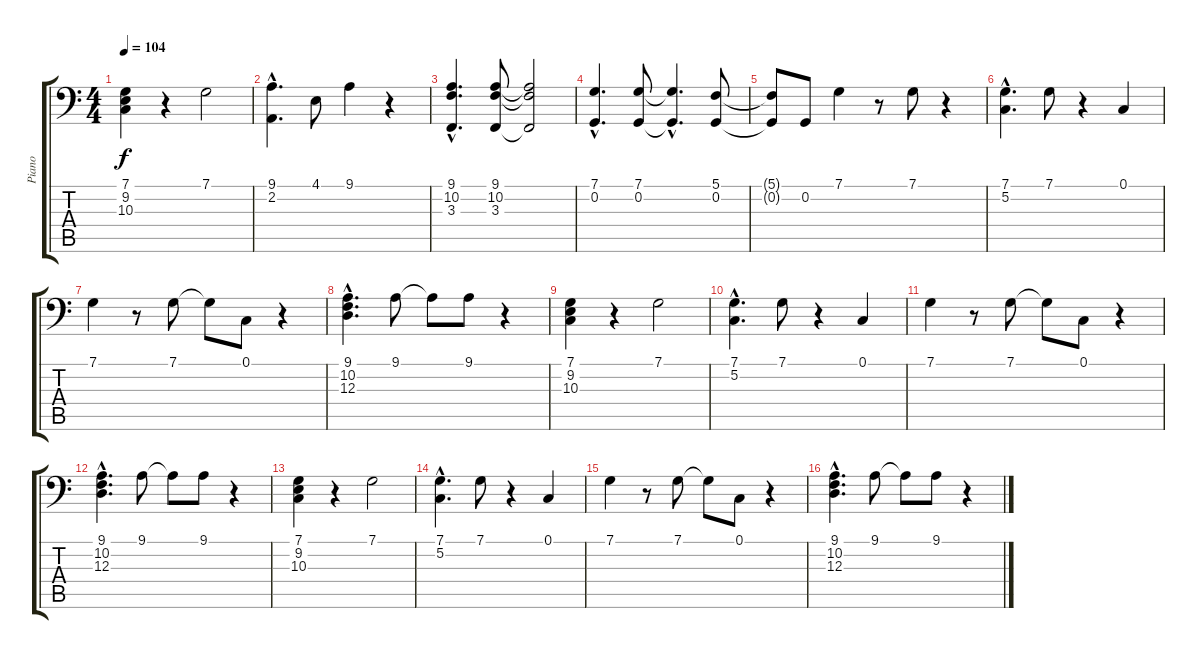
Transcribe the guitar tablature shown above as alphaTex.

\track ("Piano" "Piano") {instrument brightacousticpiano}
\staff {score tabs}
\tuning (C3 G2 D2 A1 E1 B0) {hide}
\ts (4 4)
\tempo 104
\clef f4
\ks c
(7.1 9.2 10.3).4{dy f} r.4 7.1.2 |
(9.1{hac} 2.2{hac}).4{d} 4.1.8 9.1.4 r.4 |
(9.1{hac} 10.2{hac} 3.3{hac}).4{d} (9.1 10.2 3.3).8 (9.1{t} 10.2{t} 3.3{t}).2 |
(7.1{hac} 0.2{hac}).4{d} (7.1 0.2).8 (7.1{hac t} 0.2{hac t}).4{d} (5.1 0.2).8 |
(5.1{t} 0.2{t}).8 0.2.8 7.1.4 r.8 7.1.8 r.4 |
(7.1{hac} 5.2{hac}).4{d} 7.1.8 r.4 0.1.4 |
7.1.4 r.8 7.1.8 7.1{t}.8 0.1.8 r.4 |
(9.1{hac} 10.2{hac} 12.3{hac}).4{d} 9.1.8 9.1{t}.8 9.1.8 r.4 |
(7.1 9.2 10.3).4 r.4 7.1.2 |
(7.1{hac} 5.2{hac}).4{d} 7.1.8 r.4 0.1.4 |
7.1.4 r.8 7.1.8 7.1{t}.8 0.1.8 r.4 |
(9.1{hac} 10.2{hac} 12.3{hac}).4{d} 9.1.8 9.1{t}.8 9.1.8 r.4 |
(7.1 9.2 10.3).4 r.4 7.1.2 |
(7.1{hac} 5.2{hac}).4{d} 7.1.8 r.4 0.1.4 |
7.1.4 r.8 7.1.8 7.1{t}.8 0.1.8 r.4 |
(9.1{hac} 10.2{hac} 12.3{hac}).4{d} 9.1.8 9.1{t}.8 9.1.8 r.4
